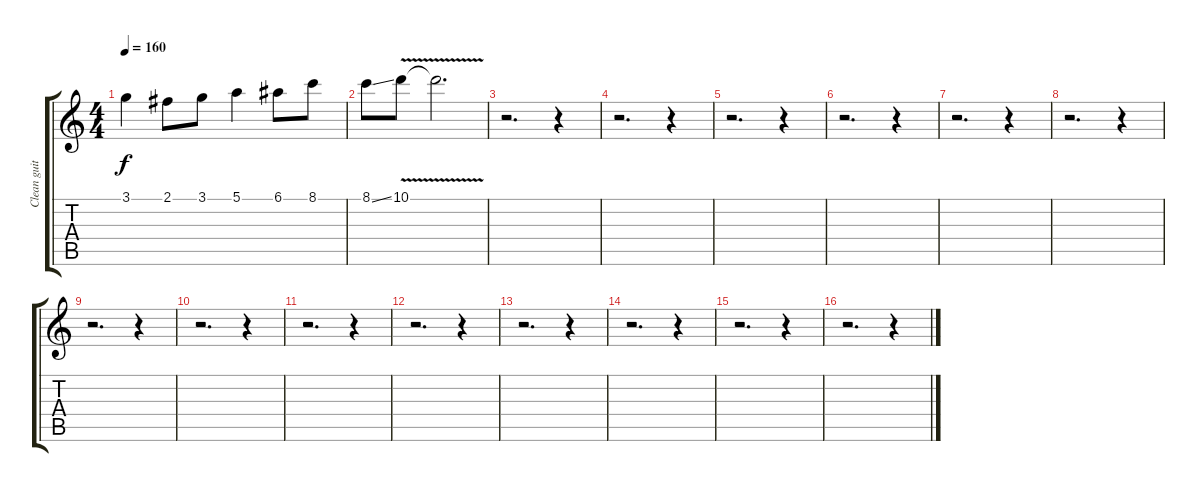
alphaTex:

\track ("Clean guitar" "Clean guit") {instrument electricguitarjazz}
\staff {score tabs}
\tuning (E4 B3 G3 D3 A2 E2) {hide}
\ts (4 4)
\tempo 160
\clef g2
\ks c
3.1.4{dy f} 2.1.8 3.1.8 5.1.4 6.1.8 8.1.8 |
8.1{ss}.8 10.1{v}.8 10.1{t}.2{d} |
r.2{d} r.4 |
r.2{d} r.4 |
r.2{d} r.4 |
r.2{d} r.4 |
r.2{d} r.4 |
r.2{d} r.4 |
r.2{d} r.4 |
r.2{d} r.4 |
r.2{d} r.4 |
r.2{d} r.4 |
r.2{d} r.4 |
r.2{d} r.4 |
r.2{d} r.4 |
r.2{d} r.4
